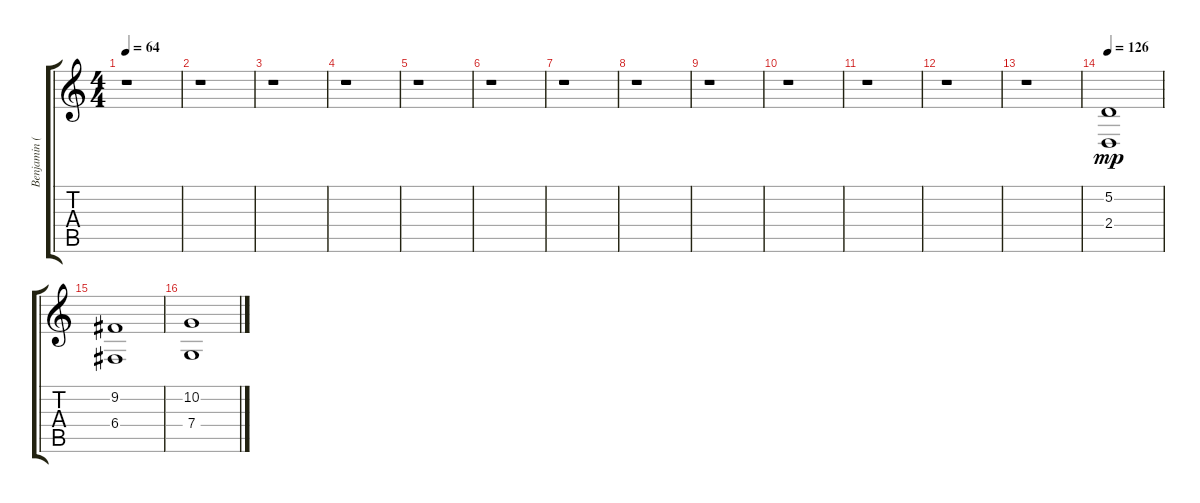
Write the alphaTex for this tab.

\track ("Benjamin (KeybMid)" "Benjamin (") {instrument churchorgan}
\staff {score tabs}
\tuning (D4 A3 F3 C3 G2 D2) {hide}
\ts (4 4)
\tempo 64
\clef g2
\ks c
r.1{dy mp} |
r.1 |
r.1 |
r.1 |
r.1 |
r.1 |
r.1 |
r.1 |
r.1 |
r.1 |
r.1 |
r.1 |
r.1 |
\tempo 126
(5.2 2.4).1 |
(9.2 6.4).1 |
(10.2 7.4).1
